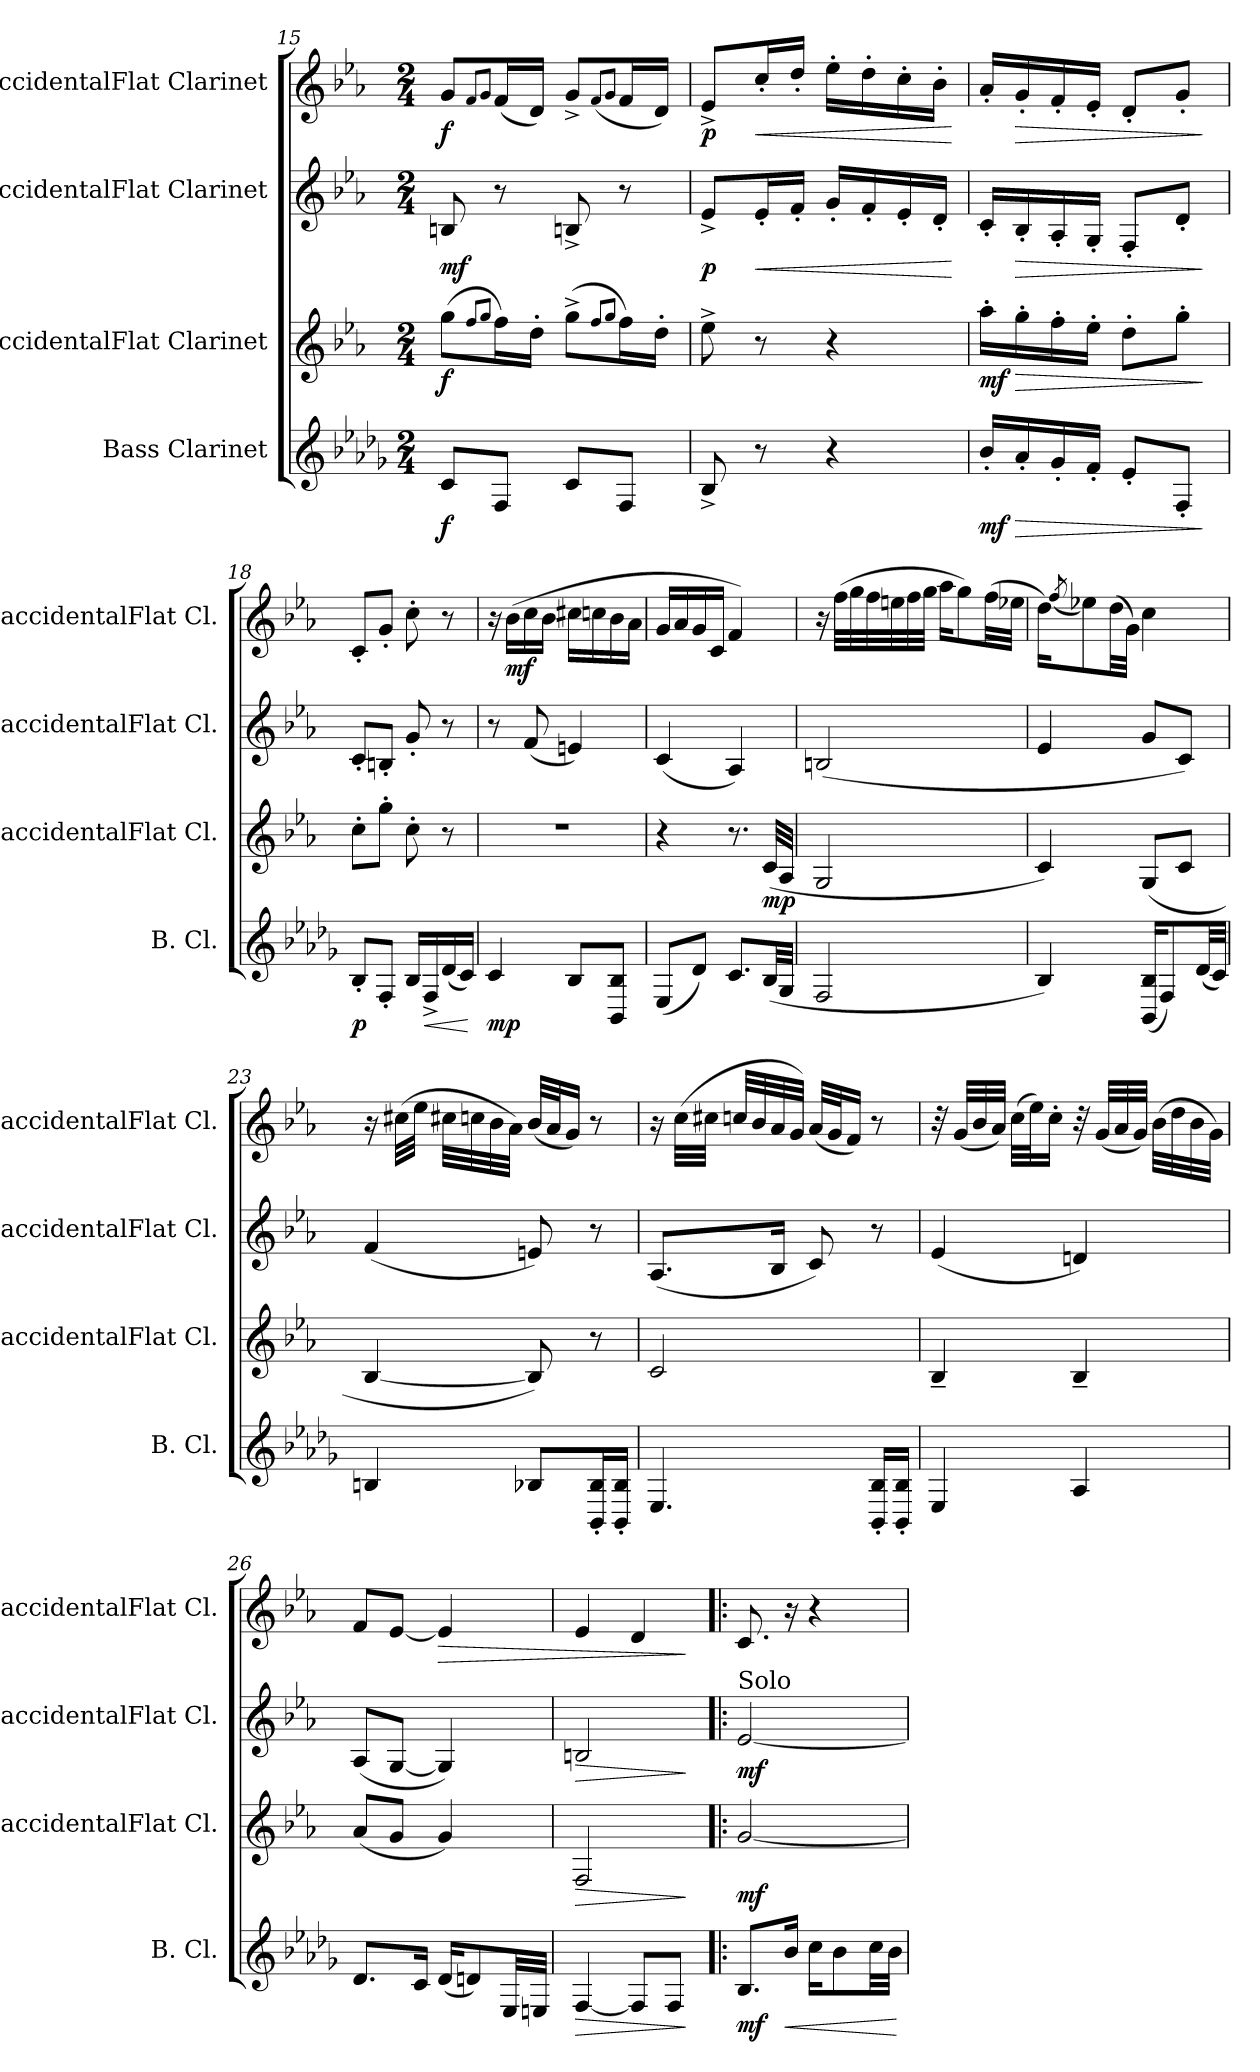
**kern	**dynam	**kern	**dynam	**kern	**dynam	**kern	**dynam
*part4	*part4	*part3	*part3	*part2	*part2	*part1	*part1
*staff4	*staff4	*staff3	*staff3	*staff2	*staff2	*staff1	*staff1
*I"Bass Clarinet	*	*I"BaccidentalFlat Clarinet	*	*I"BaccidentalFlat Clarinet	*	*I"BaccidentalFlat Clarinet	*
*I'B. Cl.	*	*I'BaccidentalFlat Cl.	*	*I'BaccidentalFlat Cl.	*	*I'BaccidentalFlat Cl.	*
*clefG2	*	*clefG2	*	*clefG2	*	*clefG2	*
*ITrd8c14	*	*ITrd1c2	*	*ITrd1c2	*	*ITrd1c2	*
*k[b-e-a-d-g-]	*	*k[b-e-a-d-g-]	*	*k[b-e-a-d-g-]	*	*k[b-e-a-d-g-]	*
*M2/4	*	*M2/4	*	*M2/4	*	*M2/4	*
=15	=15	=15	=15	=15	=15	=15	=15
!	!LO:DY:b	!	!LO:DY:b	!	!LO:DY:b	!	!LO:DY:b
8C/L	f	(8ff\L	f	8An/	mf	8f/L	f
.	.	8qee-/L	.	.	.	8qe-/L	.
.	.	8qff/J	.	.	.	8qf/J	.
8FF/J	.	16ee-\L)	.	8r	.	(16e-/L	.
.	.	16cc'\JJ	.	.	.	16c/JJ)	.
8C/L	.	(8ff^\L	.	8An^/	.	8f^/L	.
.	.	8qee-/L	.	.	.	(8qe-/L	.
.	.	8qff/J	.	.	.	8qf/J	.
8FF/J	.	16ee-\L)	.	8r	.	16e-/L	.
.	.	16cc'\JJ	.	.	.	16c/JJ)	.
=16	=16	=16	=16	=16	=16	=16	=16
!	!	!	!	!	!LO:DY:b	!	!LO:DY:b
8BB-^/	.	8dd-^\	.	8d-^/L	p	8d-^/L	p
!	!	!	!	!	!LO:HP:b	!	!LO:HP:b
8r	.	8r	.	16d-'/L	<	16b-'/L	<
.	.	.	.	16e-'/JJ	.	16cc'/JJ	.
4r	.	4r	.	16f'/LL	.	16dd-'\LL	.
.	.	.	.	16e-'/	.	16cc'\	.
.	.	.	.	16d-'/	.	16b-'\	.
.	.	.	.	16c'/JJ	.	16a-'\JJ	.
.	.	.	.	.	[	.	[
!!LO:PB:g=z
=17	=17	=17	=17	=17	=17	=17	=17
!	!LO:DY:b	!	!LO:DY:b	!	!	!	!
16B-'/LL	mf	16gg-'\LL	mf	16B-'/LL	.	16g-'/LL	.
!	!LO:HP:b	!	!LO:HP:b	!	!LO:HP:b	!	!LO:HP:b
16A-'/	>	16ff'\	>	16A-'/	>	16f'/	>
16G-'/	.	16ee-'\	.	16G-'/	.	16e-'/	.
16F'/JJ	.	16dd-'\JJ	.	16F'/JJ	.	16d-'/JJ	.
8E-'/L	.	8cc'\L	.	8E-'/L	.	8c'/L	.
8FF'/J	.	8ff'\J	.	8c'/J	.	8f'/J	.
.	]	.	]	.	]	.	]
=18	=18	=18	=18	=18	=18	=18	=18
!	!LO:DY:b	!	!	!	!	!	!
8BB-'/L	p	8b-'\L	.	8B-'/L	.	8B-'/L	.
8FF'/J	.	8ff'\J	.	8An'/J	.	8f'/J	.
16BB-/LL	.	8b-'\	.	8f'/	.	8b-'\	.
!	!LO:HP:b	!	!	!	!	!	!
16FF^/	<	.	.	.	.	.	.
(16D-/	.	8r	.	8r	.	8r	.
16C/JJ)	.	.	.	.	.	.	.
.	[	.	.	.	.	.	.
=19	=19	=19	=19	=19	=19	=19	=19
!	!LO:DY:b	!	!	!	!	!	!
4C/	mp	2r	.	8r	.	16r	.
!	!	!	!	!	!	!	!LO:DY:b
.	.	.	.	.	.	(16a-\LL	mf
.	.	.	.	(8e-/	.	16b-\	.
.	.	.	.	.	.	16a-\JJ	.
8BB-/L	.	.	.	4dn/)	.	16bn\LL	.
.	.	.	.	.	.	16b-X\	.
8BBB-/ 8BB-/J	.	.	.	.	.	16a-\	.
.	.	.	.	.	.	16g-\JJ	.
=20	=20	=20	=20	=20	=20	=20	=20
(8EE-/L	.	4r	.	(4B-/	.	16f/LL	.
.	.	.	.	.	.	16g-/	.
8D-/J)	.	.	.	.	.	16f/	.
.	.	.	.	.	.	16B-/JJ	.
8.C/L	.	8.r	.	4G-/)	.	4e-/)	.
!	!	!	!LO:DY:b	!	!	!	!
(32BB-/LL	.	(32B-/LLL	mp	.	.	.	.
32GG-/JJJ	.	32G-/JJJ	.	.	.	.	.
!!LO:LB:g=z
=21	=21	=21	=21	=21	=21	=21	=21
2FF/	.	2F/	.	(2An/	.	16r	.
.	.	.	.	.	.	(32ee-\LLL	.
.	.	.	.	.	.	32ff\	.
.	.	.	.	.	.	32ee-\	.
.	.	.	.	.	.	32ddn\	.
.	.	.	.	.	.	32ee-\	.
.	.	.	.	.	.	32ff\JJJ	.
.	.	.	.	.	.	16gg-\KL	.
.	.	.	.	.	.	8ff\)	.
.	.	.	.	.	.	(32ee-\LL	.
.	.	.	.	.	.	32dd-X\JJJ	.
=22	=22	=22	=22	=22	=22	=22	=22
4BB-/)	.	4B-/)	.	4d-/	.	16cc\KL)	.
.	.	.	.	.	.	(8qee-/	.
.	.	.	.	.	.	8dd-X\)	.
.	.	.	.	.	.	(32cc\LL	.
.	.	.	.	.	.	32f\JJJ)	.
(16BBB-/ 16BB-/KL	.	(8F/L	.	8f/L	.	4b-\	.
8FF/)	.	.	.	.	.	.	.
.	.	8B-/J	.	8B-/J)	.	.	.
(32D-/LL	.	.	.	.	.	.	.
32C/JJJ)	.	.	.	.	.	.	.
=23	=23	=23	=23	=23	=23	=23	=23
4BBn/	.	[4A-/	.	(4e-/	.	16r	.
.	.	.	.	.	.	(32bn\LLL	.
.	.	.	.	.	.	32dd-\JJJ	.
.	.	.	.	.	.	32bn\LLL	.
.	.	.	.	.	.	32b-X\	.
.	.	.	.	.	.	32a-\	.
.	.	.	.	.	.	32g-\JJJ)	.
8BB-X/L	.	8A-/])	.	8dn/)	.	(32a-/LLL	.
.	.	.	.	.	.	32g-/J	.
.	.	.	.	.	.	16f/JJ)	.
16BBB-/' 16BB-/'L	.	8r	.	8r	.	8r	.
16BBB-/' 16BB-/'JJ	.	.	.	.	.	.	.
!!LO:LB:g=z
=24	=24	=24	=24	=24	=24	=24	=24
4.EE-/	.	2B-/	.	(8.G-/L	.	16r	.
.	.	.	.	.	.	(32b-\LLL	.
.	.	.	.	.	.	32bn\JJJ	.
.	.	.	.	.	.	32b-X/LLL	.
.	.	.	.	.	.	32a-/	.
.	.	.	.	16A-/Jk	.	32g-/	.
.	.	.	.	.	.	32f/JJJ)	.
.	.	.	.	8B-/)	.	(32g-/LLL	.
.	.	.	.	.	.	32f/J	.
.	.	.	.	.	.	16e-/JJ)	.
16BBB-/' 16BB-/'LL	.	.	.	8r	.	8r	.
16BBB-/' 16BB-/'JJ	.	.	.	.	.	.	.
=25	=25	=25	=25	=25	=25	=25	=25
4EE-/	.	4A-~/	.	(4d-/	.	32r	.
.	.	.	.	.	.	(32f/LLL	.
.	.	.	.	.	.	32a-/	.
.	.	.	.	.	.	32g-/JJJ)	.
.	.	.	.	.	.	(32b-\LLL	.
.	.	.	.	.	.	32dd-\J)	.
.	.	.	.	.	.	16b-'\JJ	.
4AA-/	.	4A-~/	.	4cn/)	.	32r	.
.	.	.	.	.	.	(32f/LLL	.
.	.	.	.	.	.	32g-/	.
.	.	.	.	.	.	32f/JJJ)	.
.	.	.	.	.	.	(32a-\LLL	.
.	.	.	.	.	.	32cc\	.
.	.	.	.	.	.	32a-\	.
.	.	.	.	.	.	32f\JJJ)	.
=26	=26	=26	=26	=26	=26	=26	=26
8.D-/L	.	(8g-/L	.	(8G-/L	.	8e-/L	.
.	.	8f/J	.	[8F/J	.	[8d-/J	.
16C/Jk	.	.	.	.	.	.	.
!	!	!	!	!	!	!	!LO:HP:b
(16D-/KL	.	4f/)	.	4F/])	.	4d-/]	>
8Dn/)	.	.	.	.	.	.	.
32EE-/LL	.	.	.	.	.	.	.
32EEn/JJJ	.	.	.	.	.	.	.
!!LO:PB:g=z
=27	=27	=27	=27	=27	=27	=27	=27
!	!LO:HP:b	!	!LO:HP:b	!	!LO:HP:b	!	!
[4FF/	>	2E-/	>	2An/	>	4d-/	.
8FF/L]	.	.	.	.	.	4c/	.
8FF/J	.	.	.	.	.	.	.
.	]	.	]	.	]	.	]
=28!|:	=28!|:	=28!|:	=28!|:	=28!|:	=28!|:	=28!|:	=28!|:
!	!	!	!	!LO:TX:a:t=Solo	!	!	!
!	!LO:DY:b	!	!LO:DY:b	!	!LO:DY:b	!	!
8.BB-/L	mf	[2f/	mf	[2d-/	mf	8.B-/	.
!	!LO:HP:b	!	!	!	!	!	!
16B-/Jk	<	.	.	.	.	16r	.
16c\KL	.	.	.	.	.	4r	.
8B-\	.	.	.	.	.	.	.
32c\LL	.	.	.	.	.	.	.
32B-\JJJ	.	.	.	.	.	.	.
.	[	.	.	.	.	.	.
=	=	=	=	=	=	=	=
*-	*-	*-	*-	*-	*-	*-	*-
